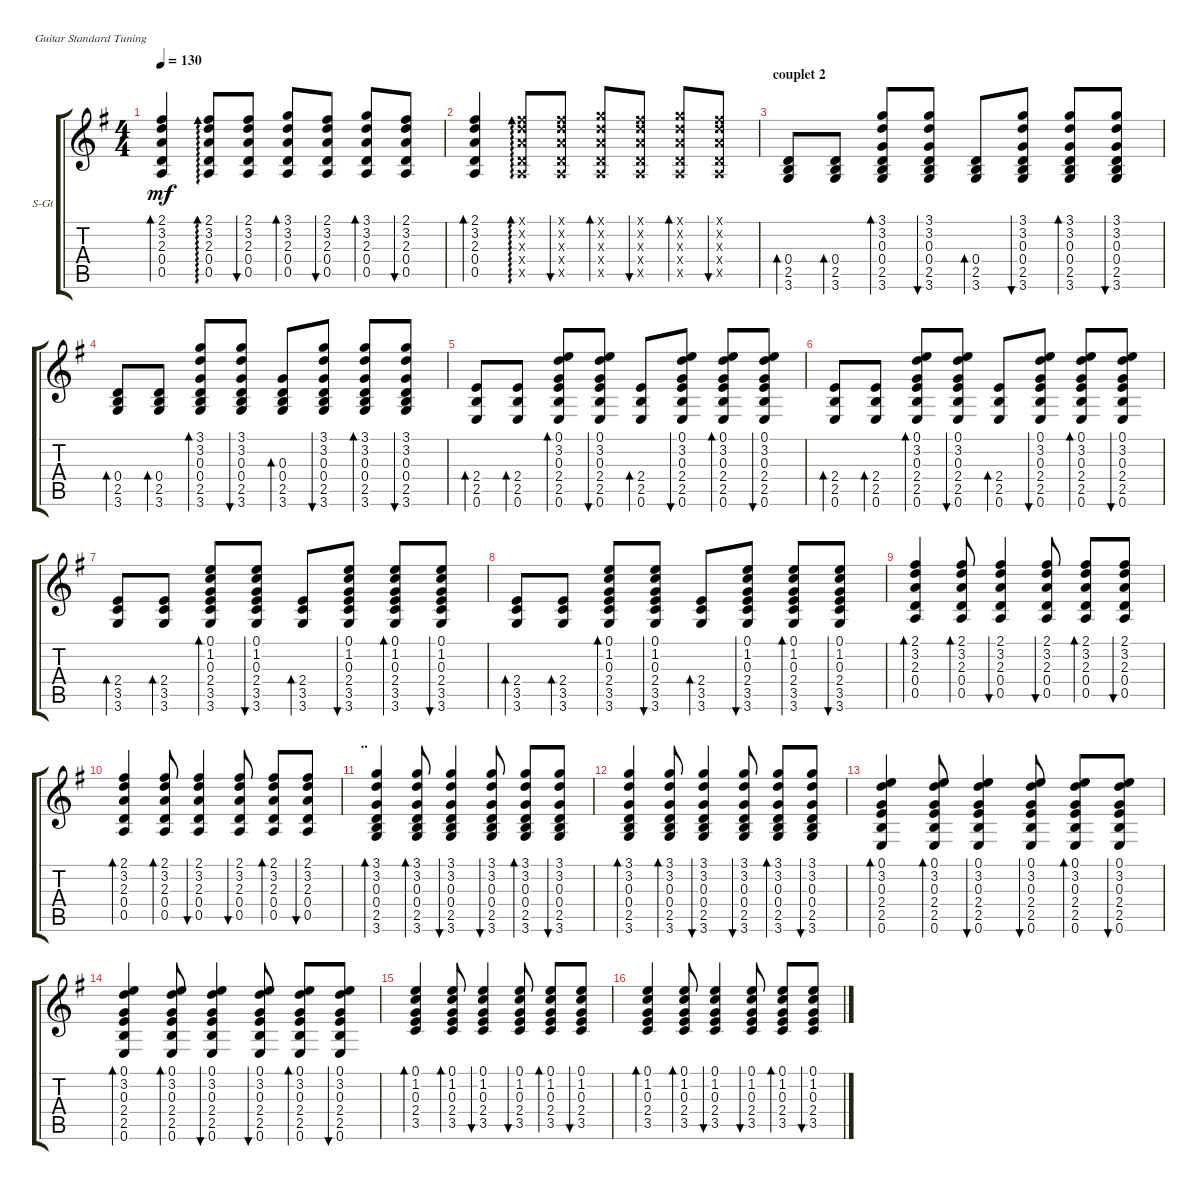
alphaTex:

\defaultSystemsLayout 4
\bracketExtendMode groupsimilarinstruments
\firstSystemTrackNameOrientation horizontal
\otherSystemsTrackNameOrientation horizontal
\track ("Steel Guitar" "S-Gt") {instrument acousticguitarsteel}
\staff {score tabs}
\tuning (E4 B3 G3 D3 A2 E2)
\ts (4 4)
\tempo 130
\clef g2
\ks g
(0.5 0.4 2.3 3.2 2.1).4{bd 30 dy mf} (0.5 0.4 2.3 3.2 2.1).8{ad 30} (0.5 0.4 2.3 3.2 2.1).8{bu 30} (0.5 0.4 2.3 3.2 3.1).8{bd 30} (0.5 0.4 2.3 3.2 2.1).8{bu 30} (0.5 0.4 2.3 3.2 3.1).8{bd 30} (0.5 0.4 2.3 3.2 2.1).8{bu 30} |
(0.5 0.4 2.3 3.2 2.1).4{bd 30} (0.5{x} 0.4{x} 2.3{x} 3.2{x} 2.1{x}).8{ad 30} (0.5{x} 0.4{x} 2.3{x} 3.2{x} 2.1{x}).8{bu 30} (0.5{x} 0.4{x} 2.3{x} 3.2{x} 3.1{x}).8{bd 30} (0.5{x} 0.4{x} 2.3{x} 3.2{x} 2.1{x}).8{bu 30} (0.5{x} 0.4{x} 2.3{x} 3.2{x} 3.1{x}).8{bd 30} (0.5{x} 0.4{x} 2.3{x} 3.2{x} 2.1{x}).8{bu 30} |
\section ("" "couplet 2")
(3.6 2.5 0.4).8{bd 30} (3.6 2.5 0.4).8{bd 30} (3.6 2.5 0.4 0.3 3.2 3.1).8{bd 30} (3.6 2.5 0.4 0.3 3.2 3.1).8{bu 30} (3.6 2.5 0.4).8{bd 30} (3.6 2.5 0.4 0.3 3.2 3.1).8{bu 30} (3.6 2.5 0.4 0.3 3.2 3.1).8{bd 30} (3.6 2.5 0.4 0.3 3.2 3.1).8{bu 30} |
(3.6 2.5 0.4).8{bd 30} (3.6 2.5 0.4).8{bd 30} (3.6 2.5 0.4 0.3 3.2 3.1).8{bd 30} (3.6 2.5 0.4 0.3 3.2 3.1).8{bu 30} (3.6 2.5 0.4 0.3).8{bd 30} (3.6 2.5 0.4 0.3 3.2 3.1).8{bu 30} (3.6 2.5 0.4 0.3 3.2 3.1).8{bd 30} (3.6 2.5 0.4 0.3 3.2 3.1).8{bu 30} |
(0.6 2.5 2.4).8{bd 30} (0.6 2.5 2.4).8{bd 30} (0.6 2.5 2.4 0.3 3.2 0.1).8{bd 30} (0.6 2.5 2.4 3.2 0.1 0.3).8{bu 30} (0.6 2.5 2.4).8{bd 30} (0.6 2.5 2.4 0.3 3.2 0.1).8{bu 30} (0.6 2.5 2.4 0.3 3.2 0.1).8{bd 30} (0.6 2.5 2.4 0.3 3.2 0.1).8{bu 30} |
(0.6 2.5 2.4).8{bd 30} (0.6 2.5 2.4).8{bd 30} (0.6 2.5 2.4 0.3 3.2 0.1).8{bd 30} (0.6 2.5 2.4 3.2 0.1 0.3).8{bu 30} (0.6 2.5 2.4).8{bd 30} (0.6 2.5 2.4 0.3 3.2 0.1).8{bu 30} (0.6 2.5 2.4 0.3 3.2 0.1).8{bd 30} (0.6 2.5 2.4 0.3 3.2 0.1).8{bu 30} |
(3.6 3.5 2.4).8{bd 30} (3.6 3.5 2.4).8{bd 30} (3.6 3.5 2.4 0.3 1.2 0.1).8{bd 30} (3.6 3.5 2.4 1.2 0.1 0.3).8{bu 30} (3.6 3.5 2.4).8{bd 30} (3.6 3.5 2.4 0.3 1.2 0.1).8{bu 30} (3.6 3.5 2.4 0.3 1.2 0.1).8{bd 30} (3.6 3.5 2.4 0.3 1.2 0.1).8{bu 30} |
(3.6 3.5 2.4).8{bd 30} (3.6 3.5 2.4).8{bd 30} (3.6 3.5 2.4 0.3 1.2 0.1).8{bd 30} (3.6 3.5 2.4 1.2 0.1 0.3).8{bu 30} (3.6 3.5 2.4).8{bd 30} (3.6 3.5 2.4 0.3 1.2 0.1).8{bu 30} (3.6 3.5 2.4 0.3 1.2 0.1).8{bd 30} (3.6 3.5 2.4 0.3 1.2 0.1).8{bu 30} |
(0.5 0.4 2.3 3.2 2.1).4{bd 30} (0.5 0.4 2.3 3.2 2.1).8{bd 30} (0.5 0.4 2.3 3.2 2.1).4{bu 30} (0.5 0.4 2.3 3.2 2.1).8{bu 30} (0.5 0.4 2.3 3.2 2.1).8{bd 30} (0.5 0.4 2.3 3.2 2.1).8{bu 30} |
(0.5 0.4 2.3 3.2 2.1).4{bd 30} (0.5 0.4 2.3 3.2 2.1).8{bd 30} (0.5 0.4 2.3 3.2 2.1).4{bu 30} (0.5 0.4 2.3 3.2 2.1).8{bu 30} (0.5 0.4 2.3 3.2 2.1).8{bd 30} (0.5 0.4 2.3 3.2 2.1).8{bu 30} |
\section ("" "..")
(3.6 2.5 0.4 0.3 3.2 3.1).4{bd 30} (3.6 2.5 0.4 0.3 3.2 3.1).8{bd 30} (3.6 2.5 0.4 0.3 3.2 3.1).4{bu 30} (3.6 2.5 0.4 0.3 3.2 3.1).8{bu 30} (3.6 2.5 0.4 0.3 3.2 3.1).8{bd 30} (3.6 2.5 0.4 0.3 3.2 3.1).8{bu 30} |
(3.6 2.5 0.4 0.3 3.2 3.1).4{bd 30} (3.6 2.5 0.4 0.3 3.2 3.1).8{bd 30} (3.6 2.5 0.4 0.3 3.2 3.1).4{bu 30} (3.6 2.5 0.4 0.3 3.2 3.1).8{bu 30} (3.6 2.5 0.4 0.3 3.2 3.1).8{bd 30} (3.6 2.5 0.4 0.3 3.2 3.1).8{bu 30} |
(0.6 2.5 2.4 0.3 3.2 0.1).4{bd 30} (0.6 2.5 2.4 0.3 3.2 0.1).8{bd 30} (0.6 2.5 2.4 0.3 3.2 0.1).4{bu 30} (0.6 2.5 2.4 0.3 3.2 0.1).8{bu 30} (0.6 2.5 2.4 0.3 3.2 0.1).8{bd 30} (0.6 2.5 2.4 0.3 3.2 0.1).8{bu 30} |
(0.6 2.5 2.4 0.3 3.2 0.1).4{bd 30} (0.6 2.5 2.4 0.3 3.2 0.1).8{bd 30} (0.6 2.5 2.4 0.3 3.2 0.1).4{bu 30} (0.6 2.5 2.4 0.3 3.2 0.1).8{bu 30} (0.6 2.5 2.4 0.3 3.2 0.1).8{bd 30} (0.6 2.5 2.4 0.3 3.2 0.1).8{bu 30} |
(3.5 2.4 0.3 1.2 0.1).4{bd 30} (3.5 2.4 0.3 1.2 0.1).8{bd 30} (3.5 2.4 0.3 1.2 0.1).4{bu 30} (3.5 2.4 0.3 1.2 0.1).8{bu 30} (3.5 2.4 0.3 1.2 0.1).8{bd 30} (3.5 2.4 0.3 1.2 0.1).8{bu 30} |
(3.5 2.4 0.3 1.2 0.1).4{bd 30} (3.5 2.4 0.3 1.2 0.1).8{bd 30} (3.5 2.4 0.3 1.2 0.1).4{bu 30} (3.5 2.4 0.3 1.2 0.1).8{bu 30} (3.5 2.4 0.3 1.2 0.1).8{bd 30} (3.5 2.4 0.3 1.2 0.1).8{bu 30}
